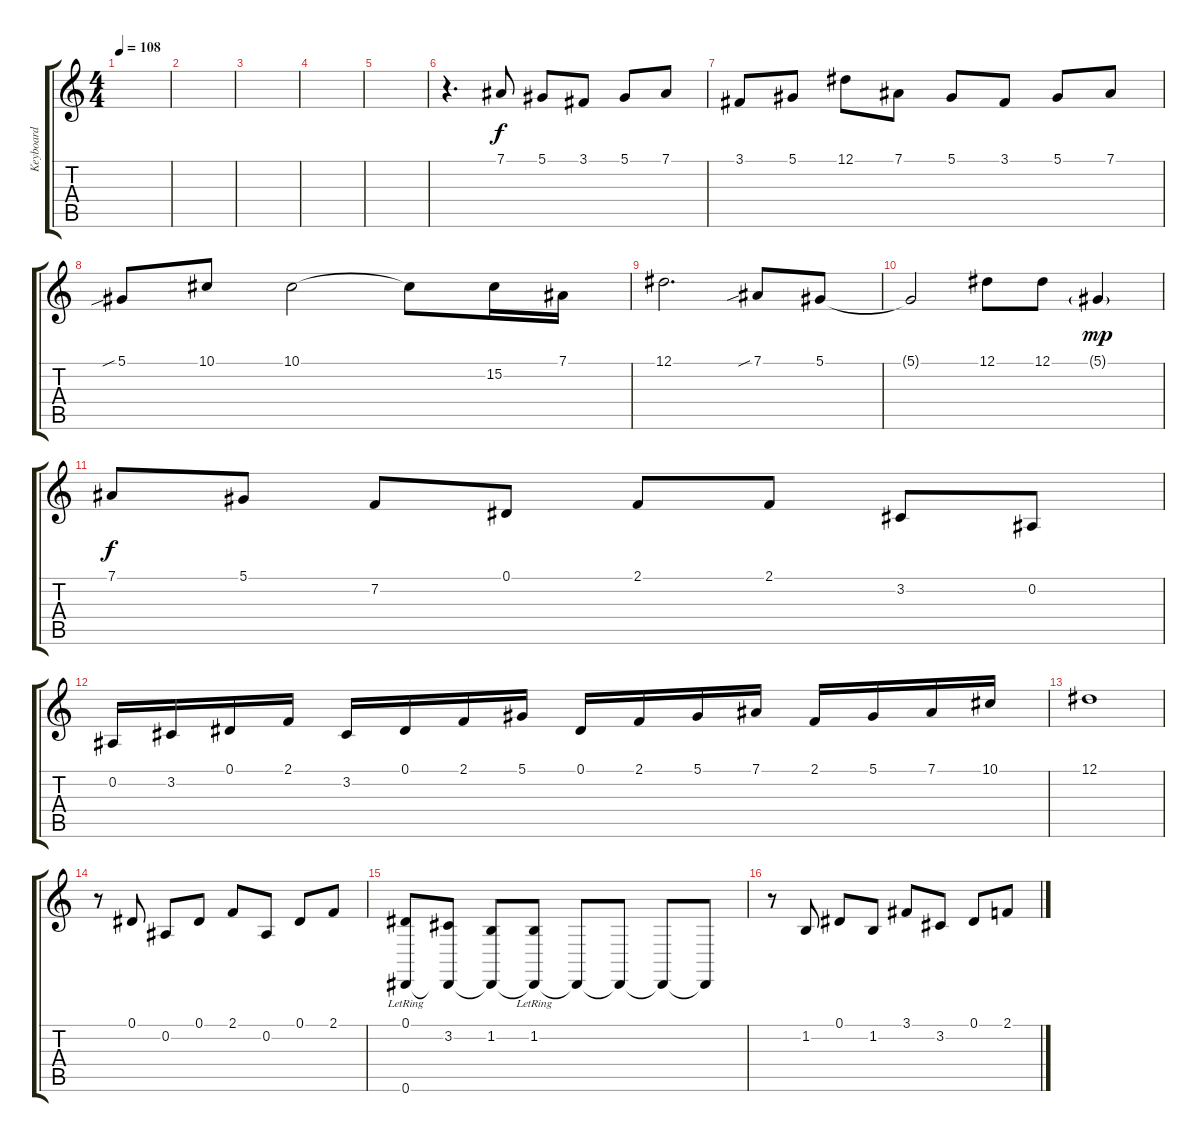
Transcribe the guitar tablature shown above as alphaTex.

\track ("Keyboard" "Keyboard") {instrument drawbarorgan}
\staff {score tabs}
\tuning (Eb4 Bb3 Gb3 Db3 Ab2 Eb2) {hide}
\ts (4 4)
\tempo 108
\clef g2
\ks c
|
|
|
|
|
r.4{d volume 9} 7.1.8 5.1.8 3.1.8 5.1.8 7.1.8 |
3.1.8 5.1.8 12.1.8 7.1.8 5.1.8 3.1.8 5.1.8 7.1.8 |
5.1{sib}.8{volume 13} 10.1.8 10.1.2 10.1{t}.8 15.2.16 7.1.16 |
12.1.2{d} 7.1{sib}.8 5.1.8 |
5.1{t}.2 12.1.8 12.1.8 5.1{g}.4{dy mp} |
7.1.8{dy f} 5.1.8 7.2.8 0.1.8 2.1.8 2.1.8 3.2.8 0.2.8 |
0.2.16 3.2.16 0.1.16 2.1.16 3.2.16 0.1.16 2.1.16 5.1.16 0.1.16 2.1.16 5.1.16 7.1.16 2.1.16 5.1.16 7.1.16 10.1.16 |
12.1.1 |
r.8{volume 16 instrument brightacousticpiano} 0.1.8 0.2.8 0.1.8 2.1.8 0.2.8 0.1.8 2.1.8 |
(0.1 0.6{lr}).8 (3.2 0.6{t}).8 (1.2 0.6{t}).8 (1.2{lr} 0.6{t}).8 0.6{t}.8 0.6{t}.8 0.6{t}.8 0.6{t}.8 |
r.8 1.2.8 0.1.8 1.2.8 3.1.8 3.2.8 0.1.8 2.1.8
